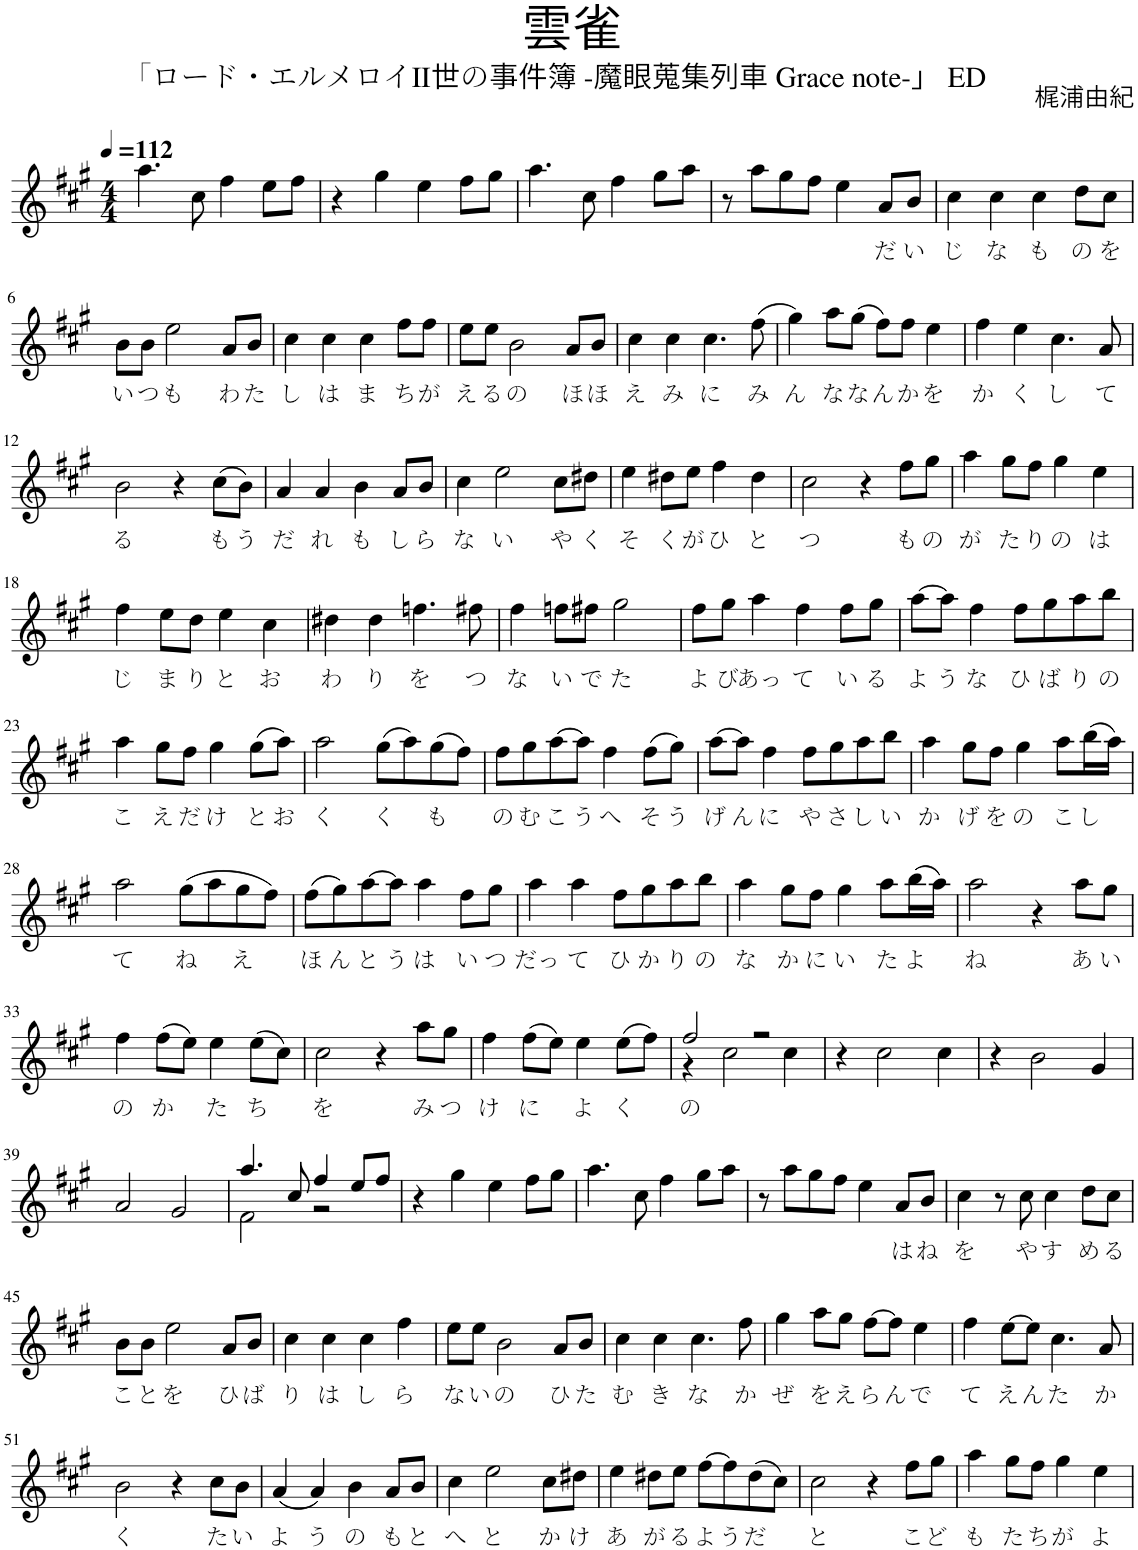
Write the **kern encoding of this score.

**kern	**text
*part1	*part1
*staff1	*staff1
*I"口琴	*
*clefG2	*
*k[f#c#g#]	*
*M4/4	*
*MM112	*
=1	=1
4.aa\	.
8cc#\	.
4ff#\	.
8ee\L	.
8ff#\J	.
=2	=2
4r	.
4gg#\	.
4ee\	.
8ff#\L	.
8gg#\J	.
=3	=3
4.aa\	.
8cc#\	.
4ff#\	.
8gg#\L	.
8aa\J	.
=4	=4
8r	.
8aa\L	.
8gg#\	.
8ff#\J	.
4ee\	.
!	!LO:LY:b
8a/L	だ
!	!LO:LY:b
8b/J	い
=5	=5
!	!LO:LY:b
4cc#\	じ
!	!LO:LY:b
4cc#\	な
!	!LO:LY:b
4cc#\	も
!	!LO:LY:b
8dd\L	の
!	!LO:LY:b
8cc#\J	を
!!LO:LB:g=z
=6	=6
!	!LO:LY:b
8b\L	い
!	!LO:LY:b
8b\J	つ
!	!LO:LY:b
2ee\	も
!	!LO:LY:b
8a/L	わ
!	!LO:LY:b
8b/J	た
=7	=7
!	!LO:LY:b
4cc#\	し
!	!LO:LY:b
4cc#\	は
!	!LO:LY:b
4cc#\	ま
!	!LO:LY:b
8ff#\L	ち
!	!LO:LY:b
8ff#\J	が
=8	=8
!	!LO:LY:b
8ee\L	え
!	!LO:LY:b
8ee\J	る
!	!LO:LY:b
2b\	の
!	!LO:LY:b
8a/L	ほ
!	!LO:LY:b
8b/J	ほ
=9	=9
!	!LO:LY:b
4cc#\	え
!	!LO:LY:b
4cc#\	み
!	!LO:LY:b
4.cc#\	に
!	!LO:LY:b
(8ff#\	み
=10	=10
!	!LO:LY:b
4gg#\)	ん
!	!LO:LY:b
8aa\L	な
!	!LO:LY:b
(8gg#\J	な
!	!LO:LY:b
8ff#\L)	ん
!	!LO:LY:b
8ff#\J	か
!	!LO:LY:b
4ee\	を
=11	=11
!	!LO:LY:b
4ff#\	か
!	!LO:LY:b
4ee\	く
!	!LO:LY:b
4.cc#\	し
!	!LO:LY:b
8a/	て
!!LO:LB:g=z
=12	=12
!	!LO:LY:b
2b\	る
4r	.
!	!LO:LY:b
(8cc#\L	も
!	!LO:LY:b
8b\J)	う
=13	=13
!	!LO:LY:b
4a/	だ
!	!LO:LY:b
4a/	れ
!	!LO:LY:b
4b\	も
!	!LO:LY:b
8a/L	し
!	!LO:LY:b
8b/J	ら
=14	=14
!	!LO:LY:b
4cc#\	な
!	!LO:LY:b
2ee\	い
!	!LO:LY:b
8cc#\L	や
!	!LO:LY:b
8dd#X\J	く
=15	=15
!	!LO:LY:b
4ee\	そ
!	!LO:LY:b
8dd#X\L	く
!	!LO:LY:b
8ee\J	が
!	!LO:LY:b
4ff#\	ひ
!	!LO:LY:b
4dd#\	と
=16	=16
!	!LO:LY:b
2cc#\	つ
4r	.
!	!LO:LY:b
8ff#\L	も
!	!LO:LY:b
8gg#\J	の
=17	=17
!	!LO:LY:b
4aa\	が
!	!LO:LY:b
8gg#\L	た
!	!LO:LY:b
8ff#\J	り
!	!LO:LY:b
4gg#\	の
!	!LO:LY:b
4ee\	は
!!LO:LB:g=z
=18	=18
!	!LO:LY:b
4ff#\	じ
!	!LO:LY:b
8ee\L	ま
!	!LO:LY:b
8dd\J	り
!	!LO:LY:b
4ee\	と
!	!LO:LY:b
4cc#\	お
=19	=19
!	!LO:LY:b
4dd#X\	わ
!	!LO:LY:b
4dd#\	り
!	!LO:LY:b
4.ffn\	を
!	!LO:LY:b
8ff#X\	つ
=20	=20
!	!LO:LY:b
4ff#\	な
!	!LO:LY:b
8ffn\L	い
!	!LO:LY:b
8ff#X\J	で
!	!LO:LY:b
2gg#\	た
=21	=21
!	!LO:LY:b
8ff#\L	よ
!	!LO:LY:b
8gg#\J	び
!	!LO:LY:b
4aa\	あっ
!	!LO:LY:b
4ff#\	て
!	!LO:LY:b
8ff#\L	い
!	!LO:LY:b
8gg#\J	る
=22	=22
!	!LO:LY:b
[8aa\L	よ
!	!LO:LY:b
8aa\J]	う
!	!LO:LY:b
4ff#\	な
!	!LO:LY:b
8ff#\L	ひ
!	!LO:LY:b
8gg#\	ば
!	!LO:LY:b
8aa\	り
!	!LO:LY:b
8bb\J	の
!!LO:LB:g=z
=23	=23
!	!LO:LY:b
4aa\	こ
!	!LO:LY:b
8gg#\L	え
!	!LO:LY:b
8ff#\J	だ
!	!LO:LY:b
4gg#\	け
!	!LO:LY:b
(8gg#\L	と
!	!LO:LY:b
8aa\J)	お
=24	=24
!	!LO:LY:b
2aa\	く
!	!LO:LY:b
(8gg#\L	く
8aa\)	.
!	!LO:LY:b
(8gg#\	も
8ff#\J)	.
=25	=25
!	!LO:LY:b
8ff#\L	の
!	!LO:LY:b
8gg#\	む
!	!LO:LY:b
[8aa\	こ
!	!LO:LY:b
8aa\J]	う
!	!LO:LY:b
4ff#\	へ
!	!LO:LY:b
(8ff#\L	そ
!	!LO:LY:b
8gg#\J)	う
=26	=26
!	!LO:LY:b
[8aa\L	げ
!	!LO:LY:b
8aa\J]	ん
!	!LO:LY:b
4ff#\	に
!	!LO:LY:b
8ff#\L	や
!	!LO:LY:b
8gg#\	さ
!	!LO:LY:b
8aa\	し
!	!LO:LY:b
8bb\J	い
=27	=27
!	!LO:LY:b
4aa\	か
!	!LO:LY:b
8gg#\L	げ
!	!LO:LY:b
8ff#\J	を
!	!LO:LY:b
4gg#\	の
!	!LO:LY:b
8aa\L	こ
!	!LO:LY:b
(16bb\L	し
16aa\JJ)	.
!!LO:LB:g=z
=28	=28
!	!LO:LY:b
2aa\	て
!	!LO:LY:b
(8gg#\L	ね
8aa\	.
!	!LO:LY:b
8gg#\	え
8ff#\J)	.
=29	=29
!	!LO:LY:b
(8ff#\L	ほ
!	!LO:LY:b
8gg#\)	ん
!	!LO:LY:b
[8aa\	と
!	!LO:LY:b
8aa\J]	う
!	!LO:LY:b
4aa\	は
!	!LO:LY:b
8ff#\L	い
!	!LO:LY:b
8gg#\J	つ
=30	=30
!	!LO:LY:b
4aa\	だっ
!	!LO:LY:b
4aa\	て
!	!LO:LY:b
8ff#\L	ひ
!	!LO:LY:b
8gg#\	か
!	!LO:LY:b
8aa\	り
!	!LO:LY:b
8bb\J	の
=31	=31
!	!LO:LY:b
4aa\	な
!	!LO:LY:b
8gg#\L	か
!	!LO:LY:b
8ff#\J	に
!	!LO:LY:b
4gg#\	い
!	!LO:LY:b
8aa\L	た
!	!LO:LY:b
(16bb\L	よ
16aa\JJ)	.
=32	=32
!	!LO:LY:b
2aa\	ね
4r	.
!	!LO:LY:b
8aa\L	あ
!	!LO:LY:b
8gg#\J	い
!!LO:LB:g=z
=33	=33
!	!LO:LY:b
4ff#\	の
!	!LO:LY:b
(8ff#\L	か
8ee\J)	.
!	!LO:LY:b
4ee\	た
!	!LO:LY:b
(8ee\L	ち
8cc#\J)	.
=34	=34
!	!LO:LY:b
2cc#\	を
4r	.
!	!LO:LY:b
8aa\L	み
!	!LO:LY:b
8gg#\J	つ
=35	=35
!	!LO:LY:b
4ff#\	け
!	!LO:LY:b
(8ff#\L	に
8ee\J)	.
!	!LO:LY:b
4ee\	よ
!	!LO:LY:b
(8ee\L	く
8ff#\J)	.
=36	=36
!	!LO:LY:b
*^	*
2ff#/	4r	の
.	2cc#\	.
2r	.	.
.	4cc#\	.
*v	*v	*
=37	=37
4r	.
2cc#\	.
4cc#\	.
=38	=38
4r	.
2b\	.
4g#/	.
!!LO:LB:g=z
=39	=39
2a/	.
2g#/	.
=40	=40
*^	*
4.aa/	2f#\	.
8cc#/	.	.
4ff#/	2r	.
8ee/L	.	.
8ff#/J	.	.
*v	*v	*
=41	=41
4r	.
4gg#\	.
4ee\	.
8ff#\L	.
8gg#\J	.
=42	=42
4.aa\	.
8cc#\	.
4ff#\	.
8gg#\L	.
8aa\J	.
=43	=43
8r	.
8aa\L	.
8gg#\	.
8ff#\J	.
4ee\	.
!	!LO:LY:b
8a/L	は
!	!LO:LY:b
8b/J	ね
=44	=44
!	!LO:LY:b
4cc#\	を
8r	.
!	!LO:LY:b
8cc#\	や
!	!LO:LY:b
4cc#\	す
!	!LO:LY:b
8dd\L	め
!	!LO:LY:b
8cc#\J	る
!!LO:LB:g=z
=45	=45
!	!LO:LY:b
8b\L	こ
!	!LO:LY:b
8b\J	と
!	!LO:LY:b
2ee\	を
!	!LO:LY:b
8a/L	ひ
!	!LO:LY:b
8b/J	ば
=46	=46
!	!LO:LY:b
4cc#\	り
!	!LO:LY:b
4cc#\	は
!	!LO:LY:b
4cc#\	し
!	!LO:LY:b
4ff#\	ら
=47	=47
!	!LO:LY:b
8ee\L	な
!	!LO:LY:b
8ee\J	い
!	!LO:LY:b
2b\	の
!	!LO:LY:b
8a/L	ひ
!	!LO:LY:b
8b/J	た
=48	=48
!	!LO:LY:b
4cc#\	む
!	!LO:LY:b
4cc#\	き
!	!LO:LY:b
4.cc#\	な
!	!LO:LY:b
8ff#\	か
=49	=49
!	!LO:LY:b
4gg#\	ぜ
!	!LO:LY:b
8aa\L	を
!	!LO:LY:b
8gg#\J	え
!	!LO:LY:b
[8ff#\L	ら
!	!LO:LY:b
8ff#\J]	ん
!	!LO:LY:b
4ee\	で
=50	=50
!	!LO:LY:b
4ff#\	て
!	!LO:LY:b
[8ee\L	え
!	!LO:LY:b
8ee\J]	ん
!	!LO:LY:b
4.cc#\	た
!	!LO:LY:b
8a/	か
!!LO:LB:g=z
=51	=51
!	!LO:LY:b
2b\	く
4r	.
!	!LO:LY:b
8cc#\L	た
!	!LO:LY:b
8b\J	い
=52	=52
!	!LO:LY:b
(4a/	よ
!	!LO:LY:b
4a/)	う
!	!LO:LY:b
4b\	の
!	!LO:LY:b
8a/L	も
!	!LO:LY:b
8b/J	と
=53	=53
!	!LO:LY:b
4cc#\	へ
!	!LO:LY:b
2ee\	と
!	!LO:LY:b
8cc#\L	か
!	!LO:LY:b
8dd#X\J	け
=54	=54
!	!LO:LY:b
4ee\	あ
!	!LO:LY:b
8dd#X\L	が
!	!LO:LY:b
8ee\J	る
!	!LO:LY:b
[8ff#\L	よ
!	!LO:LY:b
8ff#\]	う
!	!LO:LY:b
(8dd#\	だ
8cc#\J)	.
=55	=55
!	!LO:LY:b
2cc#\	と
4r	.
!	!LO:LY:b
8ff#\L	こ
!	!LO:LY:b
8gg#\J	ど
=56	=56
!	!LO:LY:b
4aa\	も
!	!LO:LY:b
8gg#\L	た
!	!LO:LY:b
8ff#\J	ち
!	!LO:LY:b
4gg#\	が
!	!LO:LY:b
4ee\	よ
=	=
*-	*-
